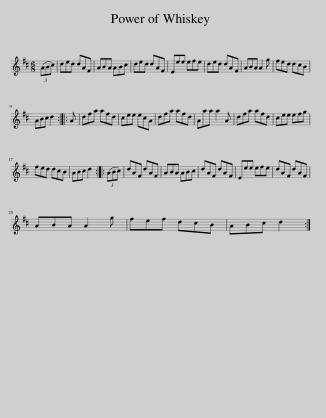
X:1
L:1/8
M:6/8
I:linebreak $
K:none
V:1 treble transpose="8 "
V:1
[K:D] (3(ABc) | ded dAF | ABA ABc | ded dAF | Eee efe | %5
 ded dAF | ABA A2 g | fed dcB |$ ABc d2 :: A | %10
 dfa afd | cee ecA | dfa afd | Aaa a2 A | dfa afd | %15
 cee efg |$ fed dcB | ABc d2 :: (3(ABc) | dAF dAF | %20
 ABA ABc | dAF dAF | Eee efe | dAF dAF |$ ABA A2 g | %25
 fef dcB | ABc d2 :| %27
